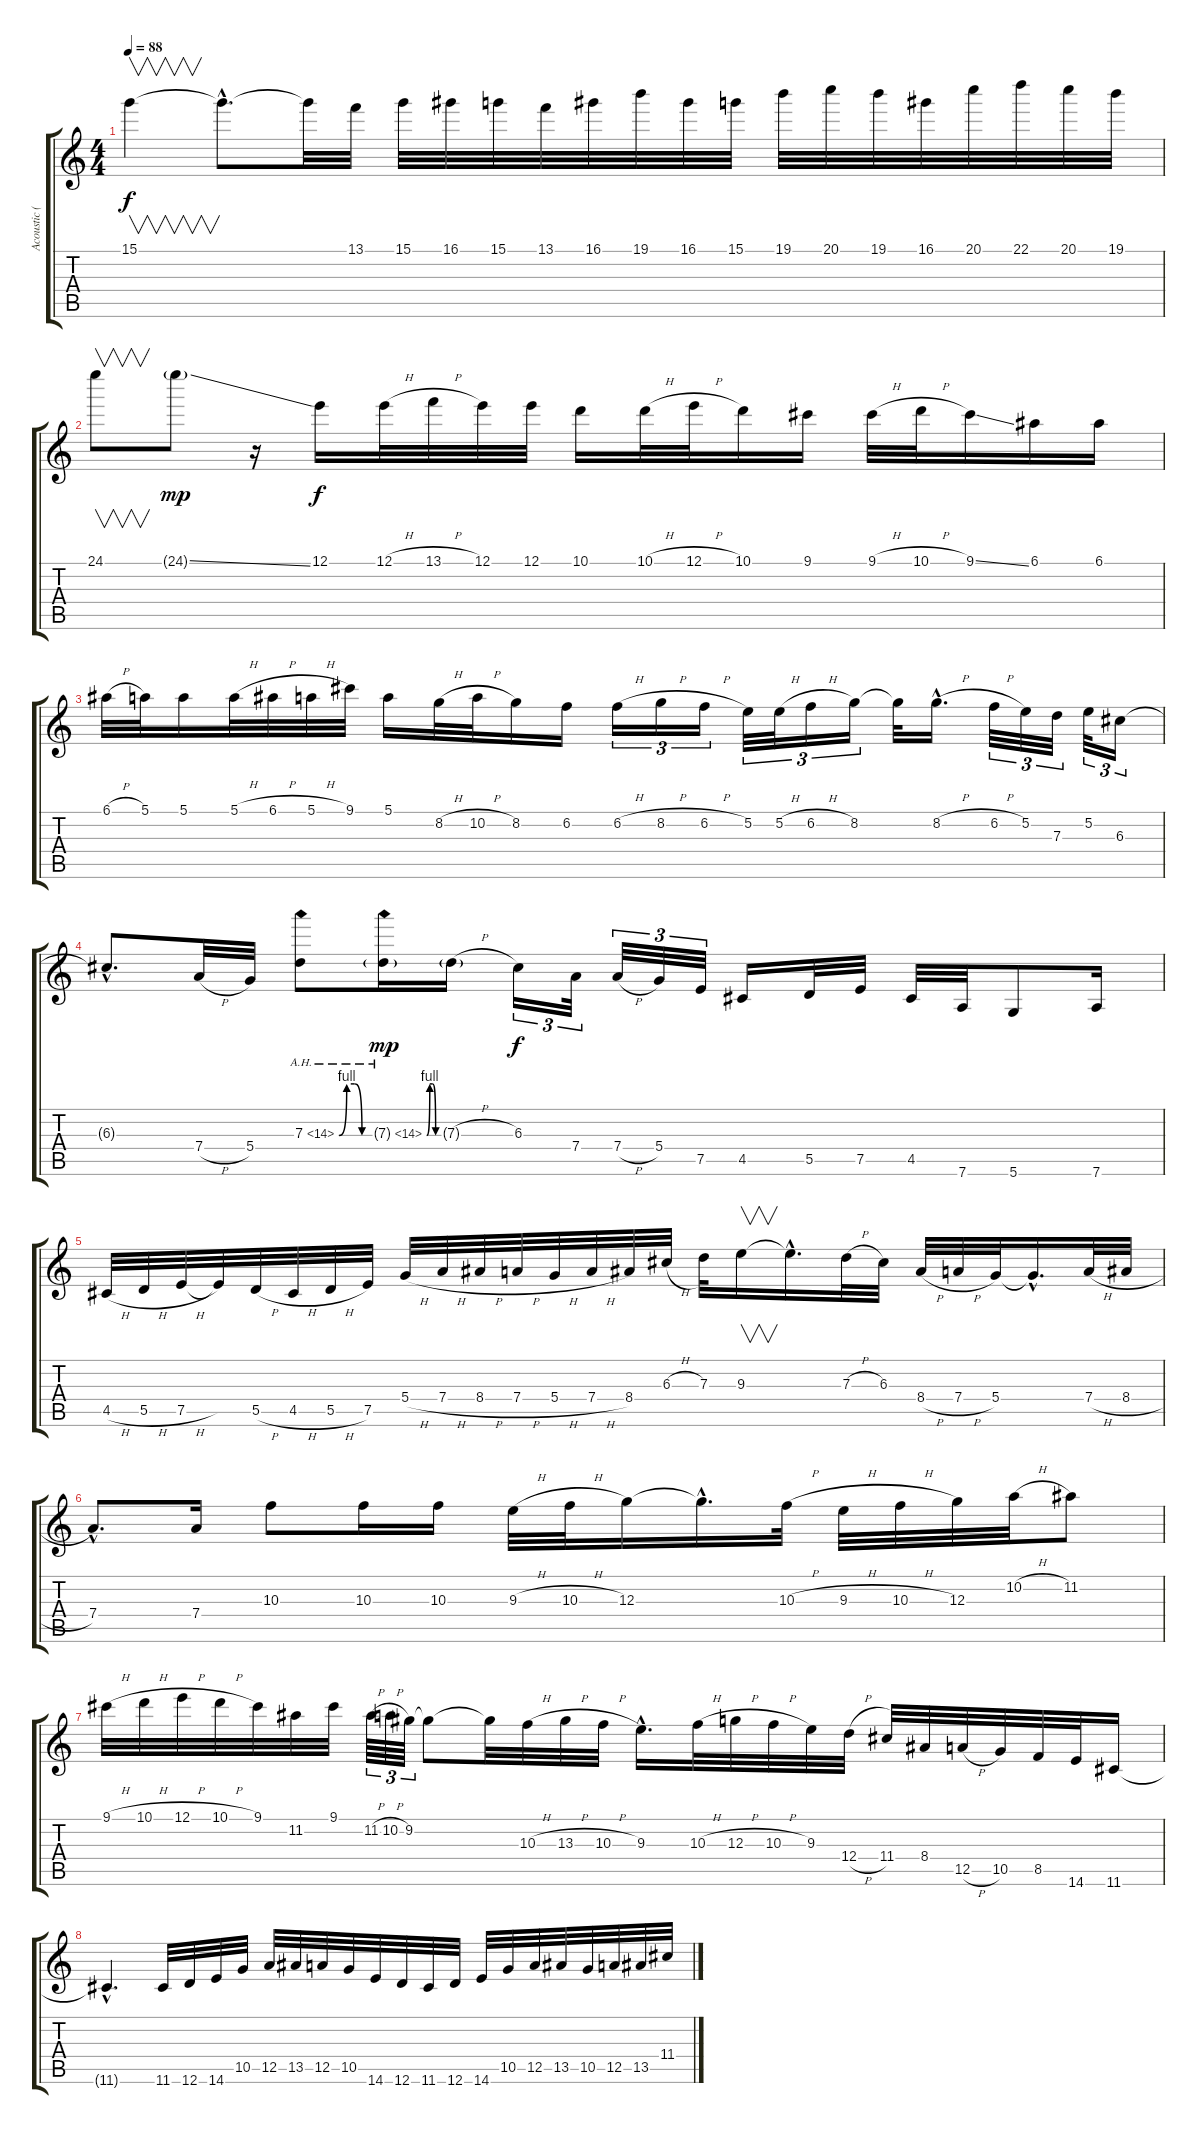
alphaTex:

\track ("Acoustic (Intro) / Rhythm / Lead" "Acoustic (") {instrument acousticguitarsteel}
\staff {score tabs}
\tuning (E4 B3 G3 D3 A2 D2) {hide}
\ts (4 4)
\tempo 88
\clef g2
\ks c
15.1.4{v dy f} 15.1{hac t}.8{d} 15.1{t}.32 13.1.32 15.1.32 16.1.32 15.1.32 13.1.32 16.1.32 19.1.32 16.1.32 15.1.32 19.1.32 20.1.32 19.1.32 16.1.32 20.1.32 22.1.32 20.1.32 19.1.32 |
24.1.8{v} 24.1{ss g}.8{dy mp} r.16 12.1.16{dy f} 12.1{h}.32 13.1{h}.32 12.1.32 12.1.32 10.1.16 10.1{h}.32 12.1{h}.32 10.1.16 9.1.16 9.1{h}.32 10.1{h}.32 9.1{ss}.16 6.1.16 6.1.16 |
6.1{h}.32 5.1.32 5.1.16 5.1{h}.32 6.1{h}.32 5.1{h}.32 9.1.32 5.1.16 8.2{h}.32 10.2{h}.32 8.2.16 6.2.16 6.2{h}.16{tu (3 2)} 8.2{h}.16{tu (3 2)} 6.2{h}.16{tu (3 2)} 5.2.32{tu (3 2)} 5.2{h}.32{tu (3 2)} 6.2{h}.16{tu (3 2)} 8.2.16{tu (3 2)} 8.2{t}.32 8.2{h hac}.16{d} 6.2{h}.32{tu (3 2)} 5.2.32{tu (3 2)} 7.3.32{tu (3 2)} 5.2.32{tu (3 2)} 6.3.16{tu (3 2)} |
6.3{hac t}.8{d} 7.4{h}.32 5.4.32 7.3{be (custom 0 0 15 4 30 4 45 0 60 0) ah 7}.8 7.3{be (custom 0 0 15 4 30 4 45 0 60 0) ah 7 g}.16{dy mp} 7.3{h g}.16 6.3.16{tu (3 2) dy f} 7.4.32{tu (3 2)} 7.4{h}.32{tu (3 2)} 5.4.32{tu (3 2)} 7.5.32{tu (3 2)} 4.5.16 5.5.32 7.5.32 4.5.32 7.6.32 5.6.8 7.6.16 |
4.5{h}.32 5.5{h}.32 7.5{h}.32 7.5{t}.32 5.5{h}.32 4.5{h}.32 5.5{h}.32 7.5.32 5.4{h}.32 7.4{h}.32 8.4{h}.32 7.4{h}.32 5.4{h}.32 7.4{h}.32 8.4.32 6.3{h}.32 7.3.32 9.3.16{v} 9.3{hac t}.16{d} 7.3{h}.32 6.3.32 8.4{h}.32 7.4{h}.32 5.4.32 5.4{hac t}.16{d} 7.4{h}.32 8.4{h}.32 |
7.4{hac}.8{d} 7.4.16 10.3.8 10.3.16 10.3.16 9.3{h}.32 10.3{h}.32 12.3.16 12.3{hac t}.16{d} 10.3{h}.32 9.3{h}.32 10.3{h}.32 12.3.32 10.2{h}.32 11.2.8 |
9.1{h}.32 10.1{h}.32 12.1{h}.32 10.1{h}.32 9.1.32 11.2.32 9.1.32 11.2{h}.64{tu (3 2)} 10.2{h}.64{tu (3 2)} 9.2.64{tu (3 2)} 9.2{t}.8 9.2{t}.32 10.3{h}.32 13.3{h}.32 10.3{h}.32 9.3{hac}.16{d} 10.3{h}.32 12.3{h}.32 10.3{h}.32 9.3.32 12.4{h}.32 11.4.32 8.4.32 12.5{h}.32 10.5.32 8.5.32 14.6.32 11.6.16 |
11.6{hac t}.4{d} 11.6.32 12.6.32 14.6.32 10.5.32 12.5.32 13.5.32 12.5.32 10.5.32 14.6.32 12.6.32 11.6.32 12.6.32 14.6.32 10.5.32 12.5.32 13.5.32 10.5.32 12.5.32 13.5.32 11.4.32
